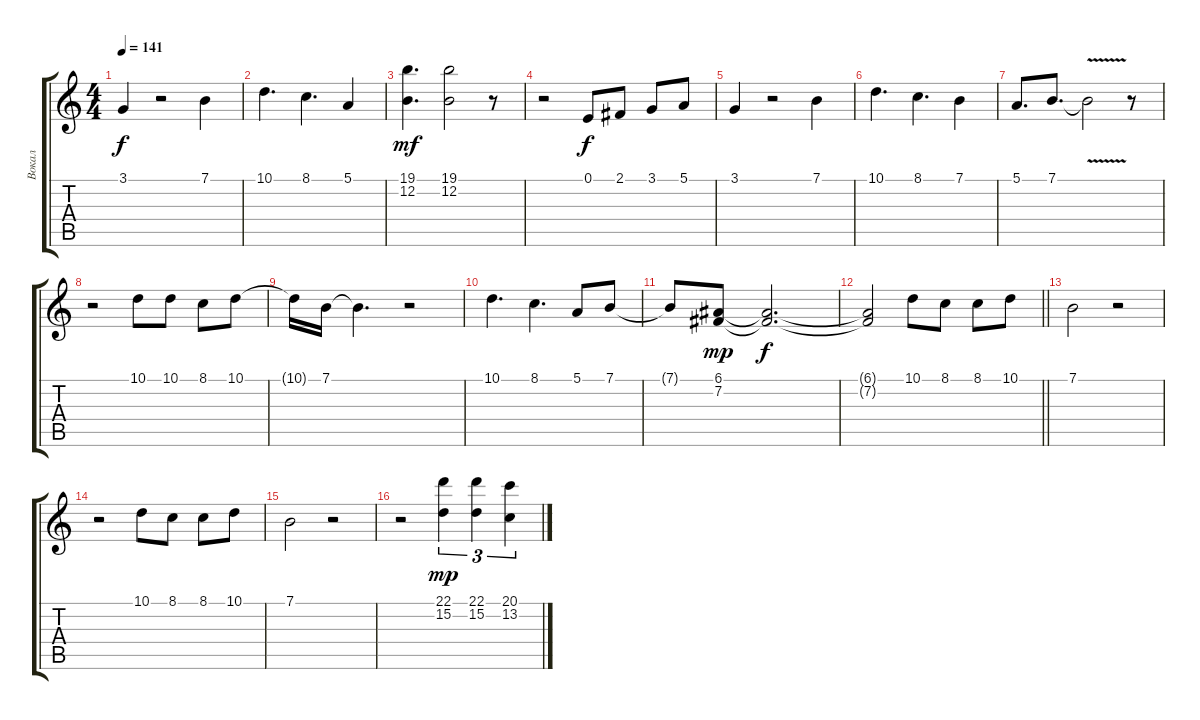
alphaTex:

\track ("Вокал" "Вокал") {instrument oboe}
\staff {score tabs}
\tuning (E4 B3 G3 D3 A2 E2) {hide}
\ts (4 4)
\tempo 141
\clef g2
\ks c
3.1.4{dy f} r.2 7.1.4 |
10.1.4{d} 8.1.4{d} 5.1.4 |
(19.1 12.2).4{d dy mf} (19.1 12.2).2 r.8 |
r.2 0.1.8{dy f} 2.1.8 3.1.8 5.1.8 |
3.1.4 r.2 7.1.4 |
10.1.4{d} 8.1.4{d} 7.1.4 |
5.1.8{d} 7.1.8{d} 7.1{v t}.2 r.8 |
r.2 10.1.8 10.1.8 8.1.8 10.1.8 |
10.1{t}.16 7.1.16 7.1{t}.4{d} r.2 |
10.1.4{d} 8.1.4{d} 5.1.8 7.1.8 |
7.1{t}.8 (6.1 7.2).8{dy mp} (6.1{t} 7.2{t}).2{d dy f} |
\barLineRight lightlight
(6.1{t} 7.2{t}).2 10.1.8 8.1.8 8.1.8 10.1.8 |
7.1.2 r.2 |
r.2 10.1.8 8.1.8 8.1.8 10.1.8 |
7.1.2 r.2 |
r.2 (22.1 15.2).4{tu (3 2) dy mp} (22.1 15.2).4{tu (3 2)} (20.1 13.2).4{tu (3 2)}
